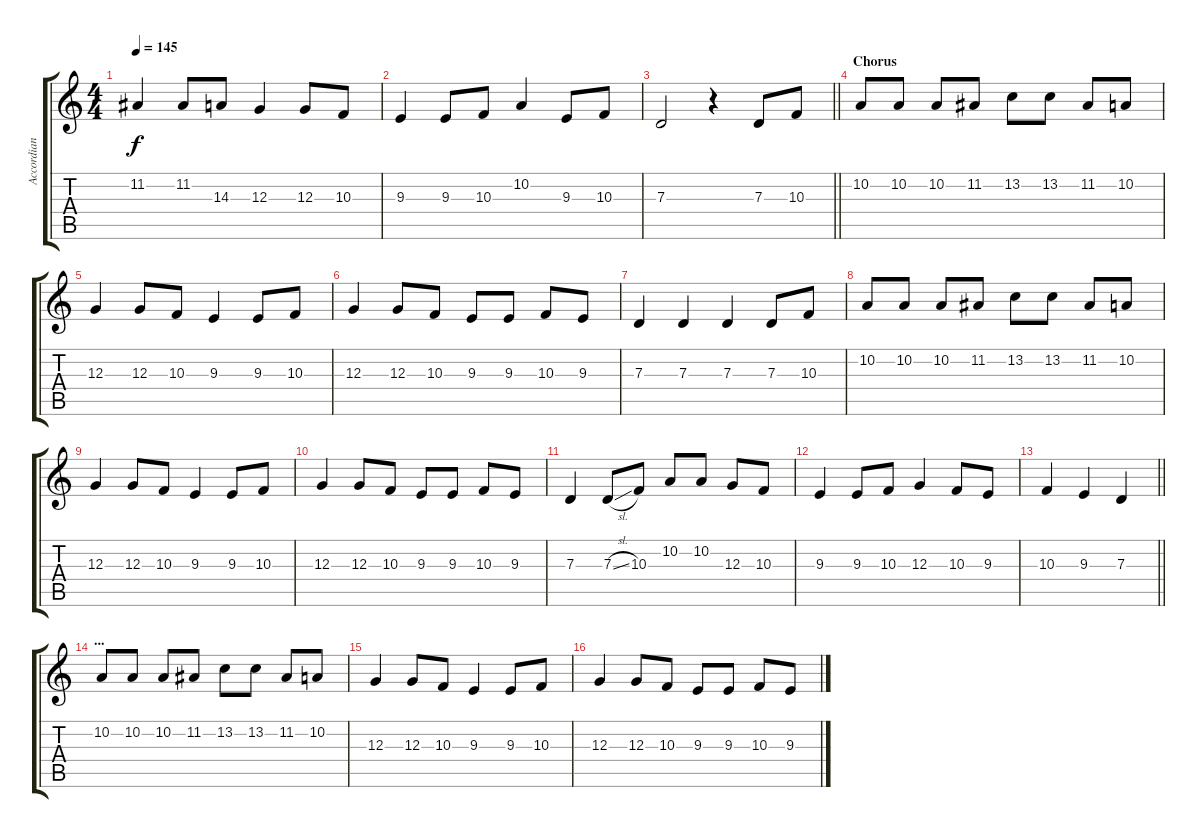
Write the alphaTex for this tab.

\track ("Accordian" "Accordian") {instrument accordion}
\staff {score tabs}
\tuning (E4 B3 G3 D3 A2 E2) {hide}
\ts (4 4)
\tempo 145
\clef g2
\ks c
11.2.4{dy f} 11.2.8 14.3.8 12.3.4 12.3.8 10.3.8 |
9.3.4 9.3.8 10.3.8 10.2.4 9.3.8 10.3.8 |
\barLineRight lightlight
7.3.2 r.4 7.3.8 10.3.8 |
\section ("" "Chorus")
10.2.8 10.2.8 10.2.8 11.2.8 13.2.8 13.2.8 11.2.8 10.2.8 |
12.3.4 12.3.8 10.3.8 9.3.4 9.3.8 10.3.8 |
12.3.4 12.3.8 10.3.8 9.3.8 9.3.8 10.3.8 9.3.8 |
7.3.4 7.3.4 7.3.4 7.3.8 10.3.8 |
10.2.8 10.2.8 10.2.8 11.2.8 13.2.8 13.2.8 11.2.8 10.2.8 |
12.3.4 12.3.8 10.3.8 9.3.4 9.3.8 10.3.8 |
12.3.4 12.3.8 10.3.8 9.3.8 9.3.8 10.3.8 9.3.8 |
7.3.4 7.3{sl}.8 10.3.8 10.2.8 10.2.8 12.3.8 10.3.8 |
9.3.4 9.3.8 10.3.8 12.3.4 10.3.8 9.3.8 |
\barLineRight lightlight
10.3.4 9.3.4 7.3.4 |
\section ("" "...")
10.2.8 10.2.8 10.2.8 11.2.8 13.2.8 13.2.8 11.2.8 10.2.8 |
12.3.4 12.3.8 10.3.8 9.3.4 9.3.8 10.3.8 |
12.3.4 12.3.8 10.3.8 9.3.8 9.3.8 10.3.8 9.3.8
